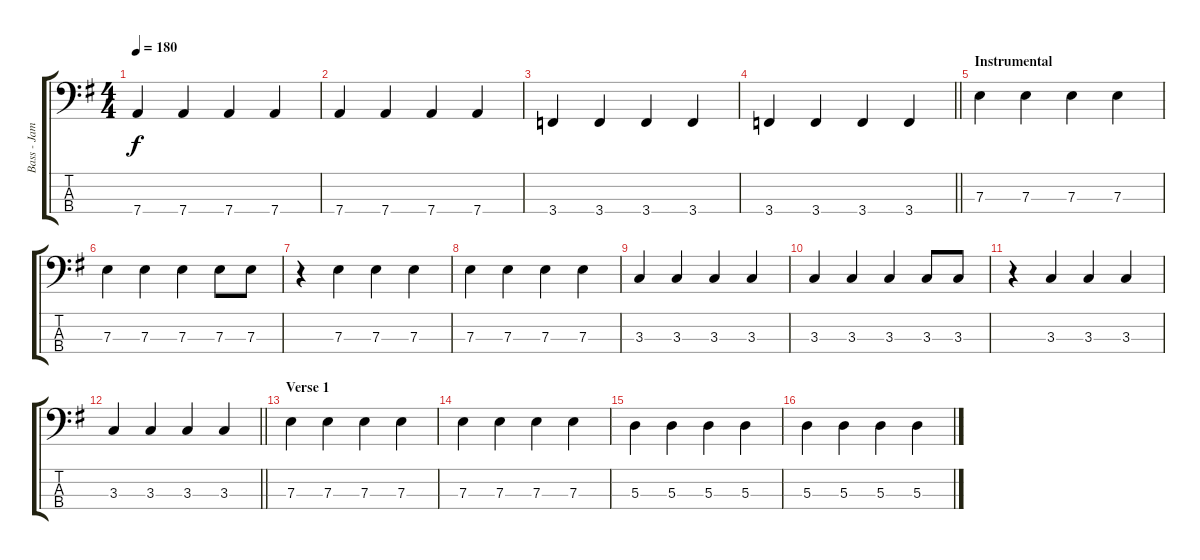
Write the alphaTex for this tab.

\track ("Bass - James Johnston" "Bass - Jam") {instrument electricbassfinger}
\staff {score tabs}
\tuning (G2 D2 A1 D1) {hide}
\ts (4 4)
\tempo 180
\clef f4
\ks eminor
7.4.4{dy f} 7.4.4 7.4.4 7.4.4 |
7.4.4 7.4.4 7.4.4 7.4.4 |
3.4.4 3.4.4 3.4.4 3.4.4 |
\barLineRight lightlight
3.4.4 3.4.4 3.4.4 3.4.4 |
\section ("" "Instrumental")
7.3.4 7.3.4 7.3.4 7.3.4 |
7.3.4 7.3.4 7.3.4 7.3.8 7.3.8 |
r.4 7.3.4 7.3.4 7.3.4 |
7.3.4 7.3.4 7.3.4 7.3.4 |
3.3.4 3.3.4 3.3.4 3.3.4 |
3.3.4 3.3.4 3.3.4 3.3.8 3.3.8 |
r.4 3.3.4 3.3.4 3.3.4 |
\barLineRight lightlight
3.3.4 3.3.4 3.3.4 3.3.4 |
\section ("" "Verse 1")
7.3.4 7.3.4 7.3.4 7.3.4 |
7.3.4 7.3.4 7.3.4 7.3.4 |
5.3.4 5.3.4 5.3.4 5.3.4 |
5.3.4 5.3.4 5.3.4 5.3.4
